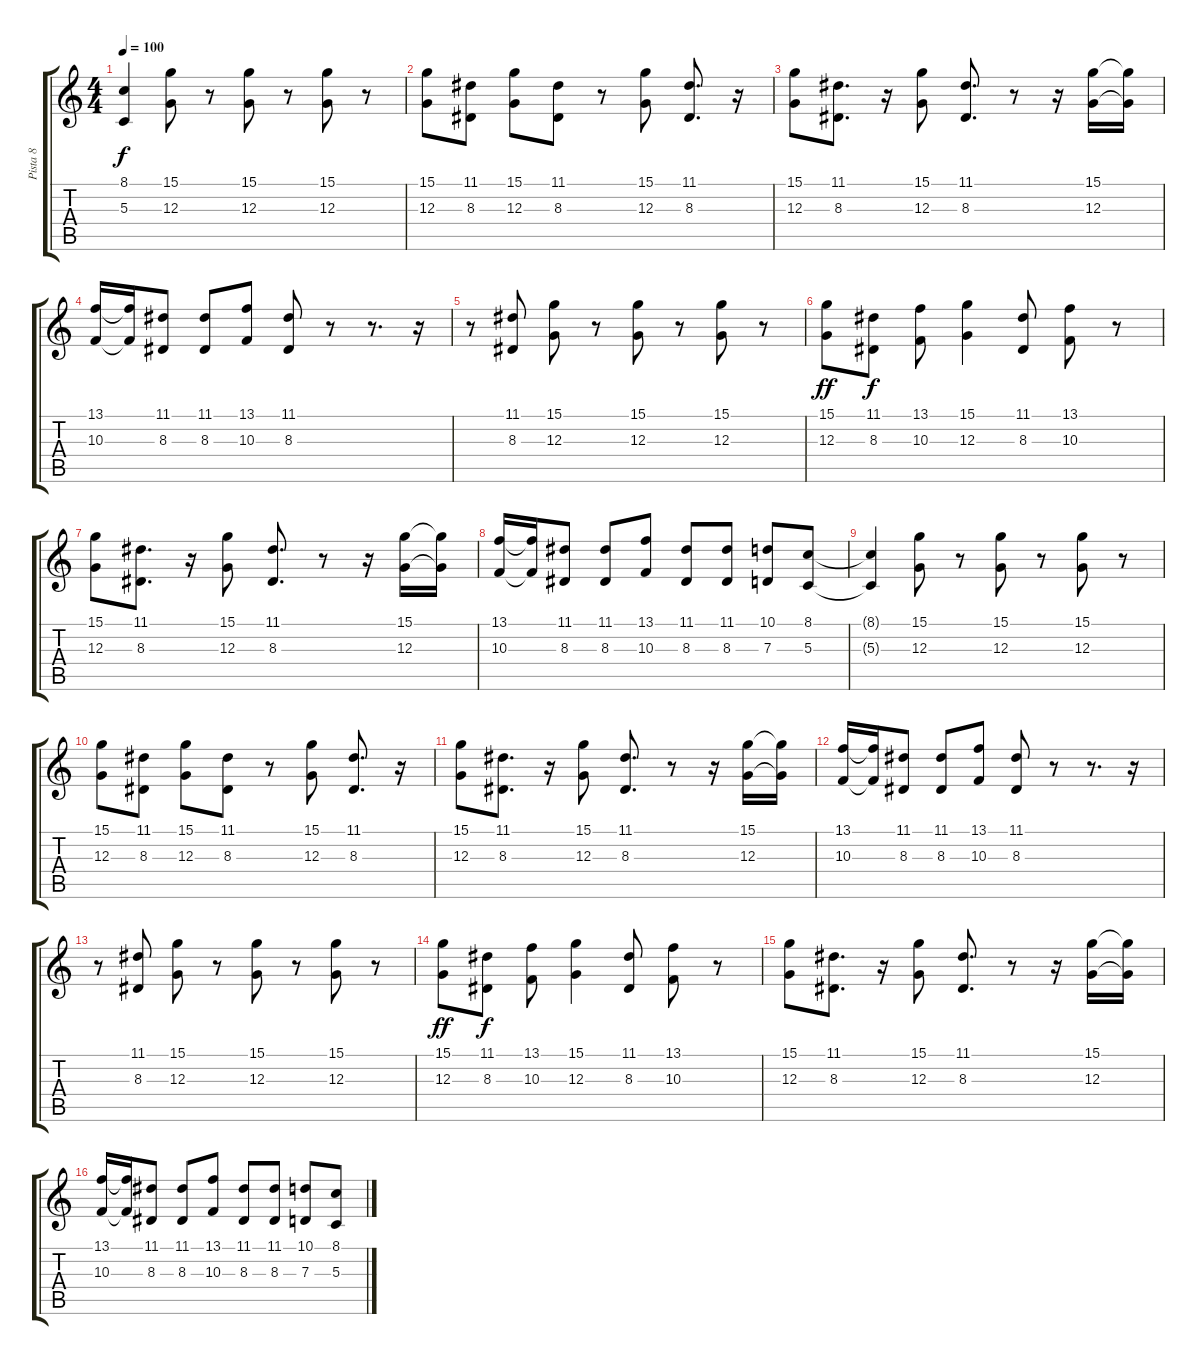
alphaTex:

\track ("Pista 8" "Pista 8") {instrument tremolostrings}
\staff {score tabs}
\tuning (E4 B3 G3 D3 A2 E2) {hide}
\ts (4 4)
\tempo 100
\clef g2
\ks c
(8.1{t} 5.3{t}).4{dy f} (15.1 12.3).8 r.8 (15.1 12.3).8 r.8 (15.1 12.3).8 r.8 |
(15.1 12.3).8 (11.1 8.3).8 (15.1 12.3).8 (11.1 8.3).8 r.8 (15.1 12.3).8 (11.1 8.3).8{d} r.16 |
(15.1 12.3).8 (11.1 8.3).8{d} r.16 (15.1 12.3).8 (11.1 8.3).8{d} r.8 r.16 (15.1 12.3).16 (15.1{t} 12.3{t}).16 |
(13.1 10.3).16 (13.1{t} 10.3{t}).16 (11.1 8.3).8 (11.1 8.3).8 (13.1 10.3).8 (11.1 8.3).8 r.8 r.8{d} r.16 |
r.8 (11.1 8.3).8 (15.1 12.3).8 r.8 (15.1 12.3).8 r.8 (15.1 12.3).8 r.8 |
(15.1 12.3).8{dy ff} (11.1 8.3).8{dy f} (13.1 10.3).8 (15.1 12.3).4 (11.1 8.3).8 (13.1 10.3).8 r.8 |
(15.1 12.3).8 (11.1 8.3).8{d} r.16 (15.1 12.3).8 (11.1 8.3).8{d} r.8 r.16 (15.1 12.3).16 (15.1{t} 12.3{t}).16 |
(13.1 10.3).16 (13.1{t} 10.3{t}).16 (11.1 8.3).8 (11.1 8.3).8 (13.1 10.3).8 (11.1 8.3).8 (11.1 8.3).8 (10.1 7.3).8 (8.1 5.3).8 |
(8.1{t} 5.3{t}).4 (15.1 12.3).8 r.8 (15.1 12.3).8 r.8 (15.1 12.3).8 r.8 |
(15.1 12.3).8 (11.1 8.3).8 (15.1 12.3).8 (11.1 8.3).8 r.8 (15.1 12.3).8 (11.1 8.3).8{d} r.16 |
(15.1 12.3).8 (11.1 8.3).8{d} r.16 (15.1 12.3).8 (11.1 8.3).8{d} r.8 r.16 (15.1 12.3).16 (15.1{t} 12.3{t}).16 |
(13.1 10.3).16 (13.1{t} 10.3{t}).16 (11.1 8.3).8 (11.1 8.3).8 (13.1 10.3).8 (11.1 8.3).8 r.8 r.8{d} r.16 |
r.8 (11.1 8.3).8 (15.1 12.3).8 r.8 (15.1 12.3).8 r.8 (15.1 12.3).8 r.8 |
(15.1 12.3).8{dy ff} (11.1 8.3).8{dy f} (13.1 10.3).8 (15.1 12.3).4 (11.1 8.3).8 (13.1 10.3).8 r.8 |
(15.1 12.3).8 (11.1 8.3).8{d} r.16 (15.1 12.3).8 (11.1 8.3).8{d} r.8 r.16 (15.1 12.3).16 (15.1{t} 12.3{t}).16 |
(13.1 10.3).16 (13.1{t} 10.3{t}).16 (11.1 8.3).8 (11.1 8.3).8 (13.1 10.3).8 (11.1 8.3).8 (11.1 8.3).8 (10.1 7.3).8 (8.1 5.3).8
